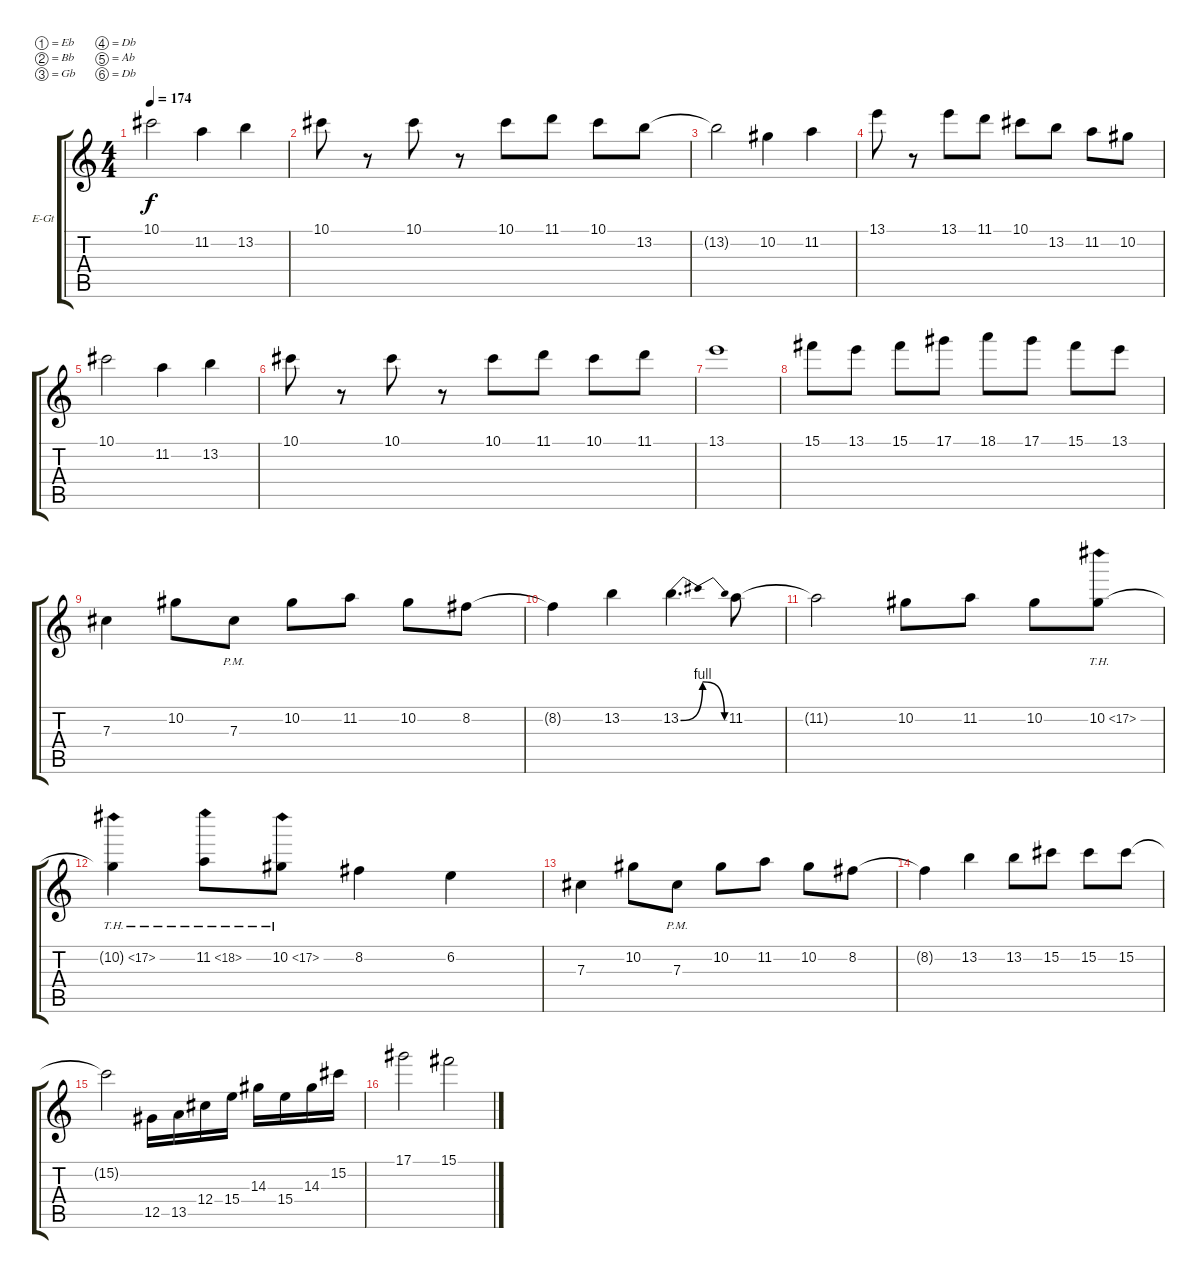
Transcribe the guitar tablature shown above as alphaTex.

\bracketExtendMode groupsimilarinstruments
\firstSystemTrackNameOrientation horizontal
\otherSystemsTrackNameOrientation horizontal
\track ("Guitar 2" "E-Gt") {solo instrument distortionguitar}
\staff {score tabs}
\tuning (Eb4 Bb3 Gb3 Db3 Ab2 Db2)
\ts (4 4)
\tempo 174
\clef g2
\ks c
10.1{t}.2{dy f} 11.2.4 13.2.4 |
10.1.8 r.8 10.1.8 r.8 10.1.8 11.1.8 10.1.8 13.2.8 |
13.2{t}.2 10.2.4 11.2.4 |
13.1.8 r.8 13.1.8 11.1.8 10.1.8 13.2.8 11.2.8 10.2.8 |
10.1.2 11.2.4 13.2.4 |
10.1.8 r.8 10.1.8 r.8 10.1.8 11.1.8 10.1.8 11.1.8 |
13.1.1 |
15.1.8 13.1.8 15.1.8 17.1.8 18.1.8 17.1.8 15.1.8 13.1.8 |
7.3.4 10.2.8 7.3{pm}.8 10.2.8 11.2.8 10.2.8 8.2.8 |
8.2{t}.4 13.2.4 13.2{be (bendrelease 0 0 30 4 30 4 60 0)}.4{d} 11.2.8 |
11.2{t}.2 10.2.8 11.2.8 10.2.8 10.2{th 7}.8 |
10.2{th 7 t}.4 11.2{th 7}.8 10.2{th 7}.8 8.2.4 6.2.4 |
7.3.4 10.2.8 7.3{pm}.8 10.2.8 11.2.8 10.2.8 8.2.8 |
8.2{t}.4 13.2.4 13.2.8 15.2.8 15.2.8 15.2.8 |
15.2{t}.2 12.5.16 13.5.16 12.4.16 15.4.16 14.3.16 15.4.16 14.3.16 15.2.16 |
17.1.2 15.1.2
